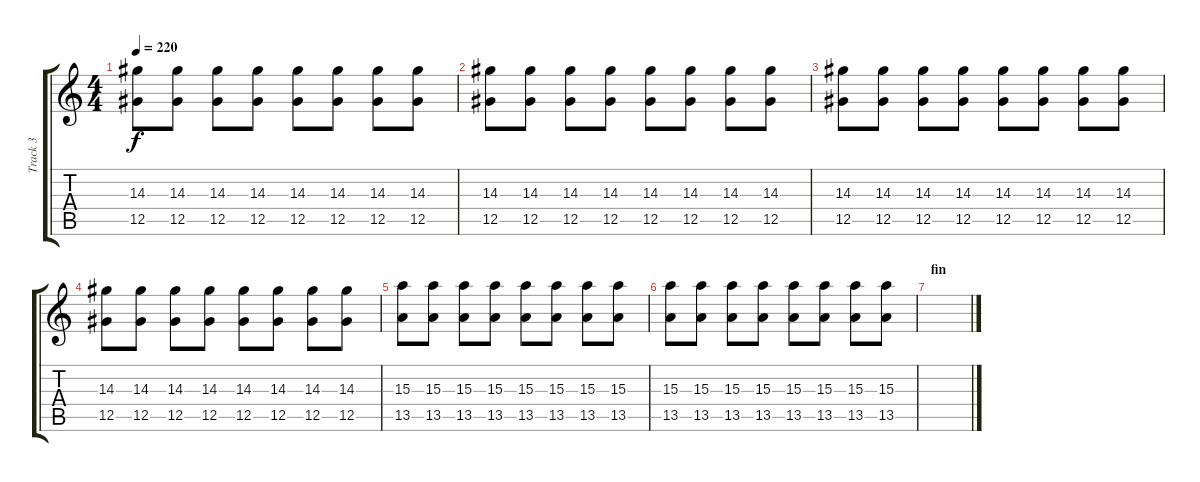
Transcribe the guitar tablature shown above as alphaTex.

\track ("Track 3" "Track 3") {instrument electricguitarmuted}
\staff {score tabs}
\tuning (Eb4 Bb3 Gb3 Db3 Ab2 Db2) {hide}
\ts (4 4)
\tempo 220
\clef g2
\ks c
(14.3 12.5).8{dy f} (14.3 12.5).8 (14.3 12.5).8 (14.3 12.5).8 (14.3 12.5).8 (14.3 12.5).8 (14.3 12.5).8 (14.3 12.5).8 |
(14.3 12.5).8 (14.3 12.5).8 (14.3 12.5).8 (14.3 12.5).8 (14.3 12.5).8 (14.3 12.5).8 (14.3 12.5).8 (14.3 12.5).8 |
(14.3 12.5).8 (14.3 12.5).8 (14.3 12.5).8 (14.3 12.5).8 (14.3 12.5).8 (14.3 12.5).8 (14.3 12.5).8 (14.3 12.5).8 |
(14.3 12.5).8 (14.3 12.5).8 (14.3 12.5).8 (14.3 12.5).8 (14.3 12.5).8 (14.3 12.5).8 (14.3 12.5).8 (14.3 12.5).8 |
(15.3 13.5).8 (15.3 13.5).8 (15.3 13.5).8 (15.3 13.5).8 (15.3 13.5).8 (15.3 13.5).8 (15.3 13.5).8 (15.3 13.5).8 |
(15.3 13.5).8 (15.3 13.5).8 (15.3 13.5).8 (15.3 13.5).8 (15.3 13.5).8 (15.3 13.5).8 (15.3 13.5).8 (15.3 13.5).8 |
\section ("" "fin")
